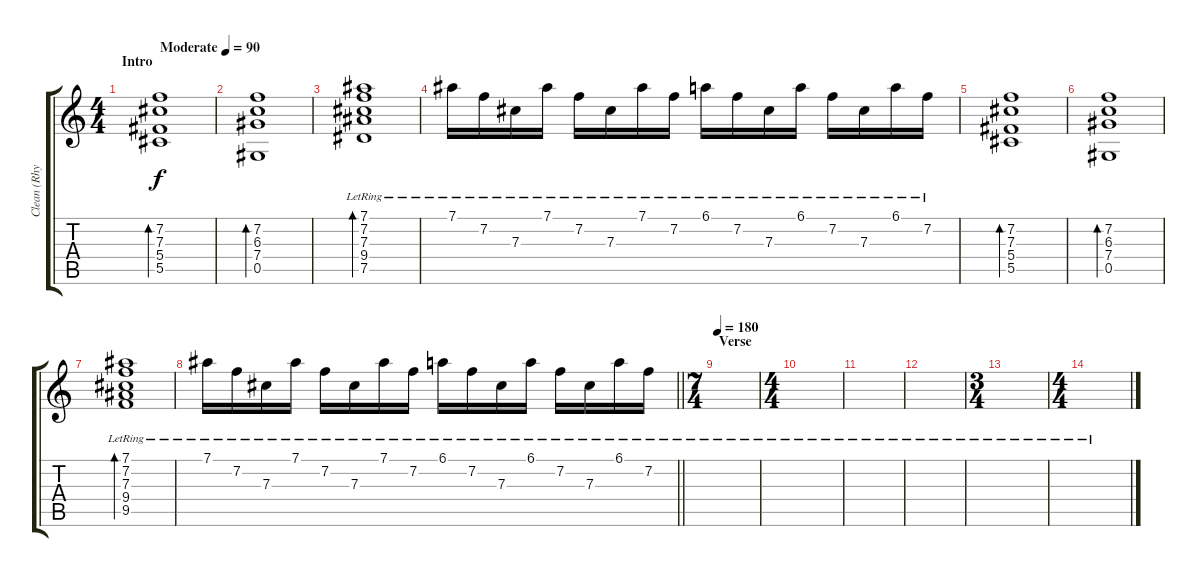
\track ("Clean (Rhythm)" "Clean (Rhy") {instrument electricguitarclean}
\staff {score tabs}
\tuning (Eb4 Bb3 Gb3 Db3 Ab2 Eb2) {hide}
\ts (4 4)
\section ("" "Intro")
\tempo (90 "Moderate")
\clef g2
\ks c
(7.2 7.3 5.4 5.5).1{bd 120 dy f instrument electricguitarclean} |
(7.2 6.3 7.4 0.5).1{bd 120} |
(7.1{lr} 7.2{lr} 7.3{lr} 9.4{lr} 7.5{lr}).1{bd 120} |
7.1{lr}.16 7.2{lr}.16 7.3{lr}.16 7.1{lr}.16 7.2{lr}.16 7.3{lr}.16 7.1{lr}.16 7.2{lr}.16 6.1{lr}.16 7.2{lr}.16 7.3{lr}.16 6.1{lr}.16 7.2{lr}.16 7.3{lr}.16 6.1{lr}.16 7.2{lr}.16 |
(7.2 7.3 5.4 5.5).1{bd 120} |
(7.2 6.3 7.4 0.5).1{bd 120} |
(7.1{lr} 7.2{lr} 7.3{lr} 9.4{lr} 9.5{lr}).1{bd 120} |
\barLineRight lightlight
7.1{lr}.16 7.2{lr}.16 7.3{lr}.16 7.1{lr}.16 7.2{lr}.16 7.3{lr}.16 7.1{lr}.16 7.2{lr}.16 6.1{lr}.16 7.2{lr}.16 7.3{lr}.16 6.1{lr}.16 7.2{lr}.16 7.3{lr}.16 6.1{lr}.16 7.2{lr}.16 |
\ts (7 4)
\section ("" "Verse")
\tempo 180
|
\ts (4 4)
|
|
|
\ts (3 4)
|
\ts (4 4)
